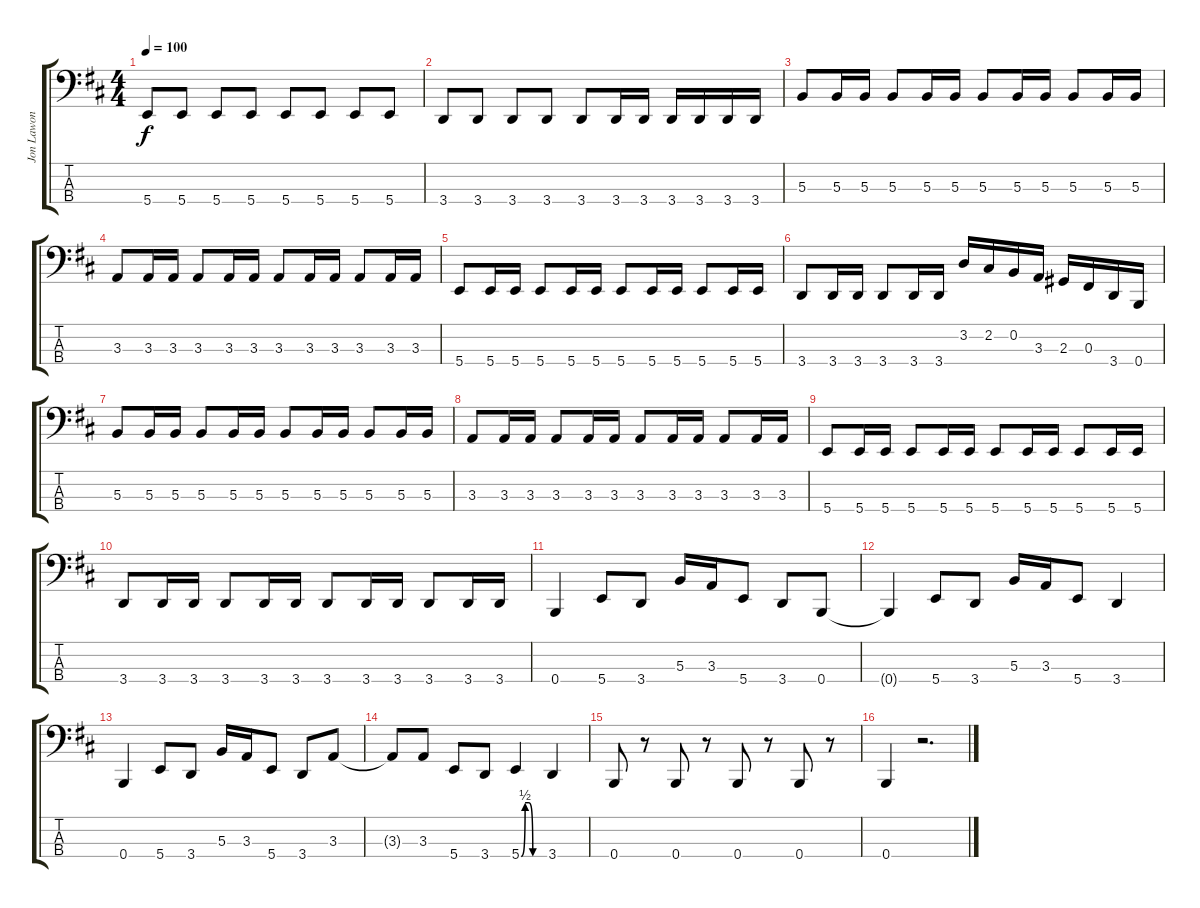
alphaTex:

\track ("Jon Lawon" "Jon Lawon") {instrument electricbassfinger}
\staff {score tabs}
\tuning (E2 B1 Gb1 B0) {hide}
\ts (4 4)
\tempo 100
\clef f4
\ks bminor
5.4.8{dy f} 5.4.8 5.4.8 5.4.8 5.4.8 5.4.8 5.4.8 5.4.8 |
3.4.8 3.4.8 3.4.8 3.4.8 3.4.8 3.4.16 3.4.16 3.4.16 3.4.16 3.4.16 3.4.16 |
5.3.8 5.3.16 5.3.16 5.3.8 5.3.16 5.3.16 5.3.8 5.3.16 5.3.16 5.3.8 5.3.16 5.3.16 |
3.3.8 3.3.16 3.3.16 3.3.8 3.3.16 3.3.16 3.3.8 3.3.16 3.3.16 3.3.8 3.3.16 3.3.16 |
5.4.8 5.4.16 5.4.16 5.4.8 5.4.16 5.4.16 5.4.8 5.4.16 5.4.16 5.4.8 5.4.16 5.4.16 |
3.4.8 3.4.16 3.4.16 3.4.8 3.4.16 3.4.16 3.2.16 2.2.16 0.2.16 3.3.16 2.3.16 0.3.16 3.4.16 0.4.16 |
5.3.8 5.3.16 5.3.16 5.3.8 5.3.16 5.3.16 5.3.8 5.3.16 5.3.16 5.3.8 5.3.16 5.3.16 |
3.3.8 3.3.16 3.3.16 3.3.8 3.3.16 3.3.16 3.3.8 3.3.16 3.3.16 3.3.8 3.3.16 3.3.16 |
5.4.8 5.4.16 5.4.16 5.4.8 5.4.16 5.4.16 5.4.8 5.4.16 5.4.16 5.4.8 5.4.16 5.4.16 |
3.4.8 3.4.16 3.4.16 3.4.8 3.4.16 3.4.16 3.4.8 3.4.16 3.4.16 3.4.8 3.4.16 3.4.16 |
0.4.4 5.4.8 3.4.8 5.3.16 3.3.16 5.4.8 3.4.8 0.4.8 |
0.4{t}.4 5.4.8 3.4.8 5.3.16 3.3.16 5.4.8 3.4.4 |
0.4.4 5.4.8 3.4.8 5.3.16 3.3.16 5.4.8 3.4.8 3.3.8 |
3.3{t}.8 3.3.8 5.4.8 3.4.8 5.4{be (custom 0 0 10 2 20 2 30 0 60 0)}.4 3.4.4 |
0.4.8 r.8 0.4.8 r.8 0.4.8 r.8 0.4.8 r.8 |
0.4.4 r.2{d}
